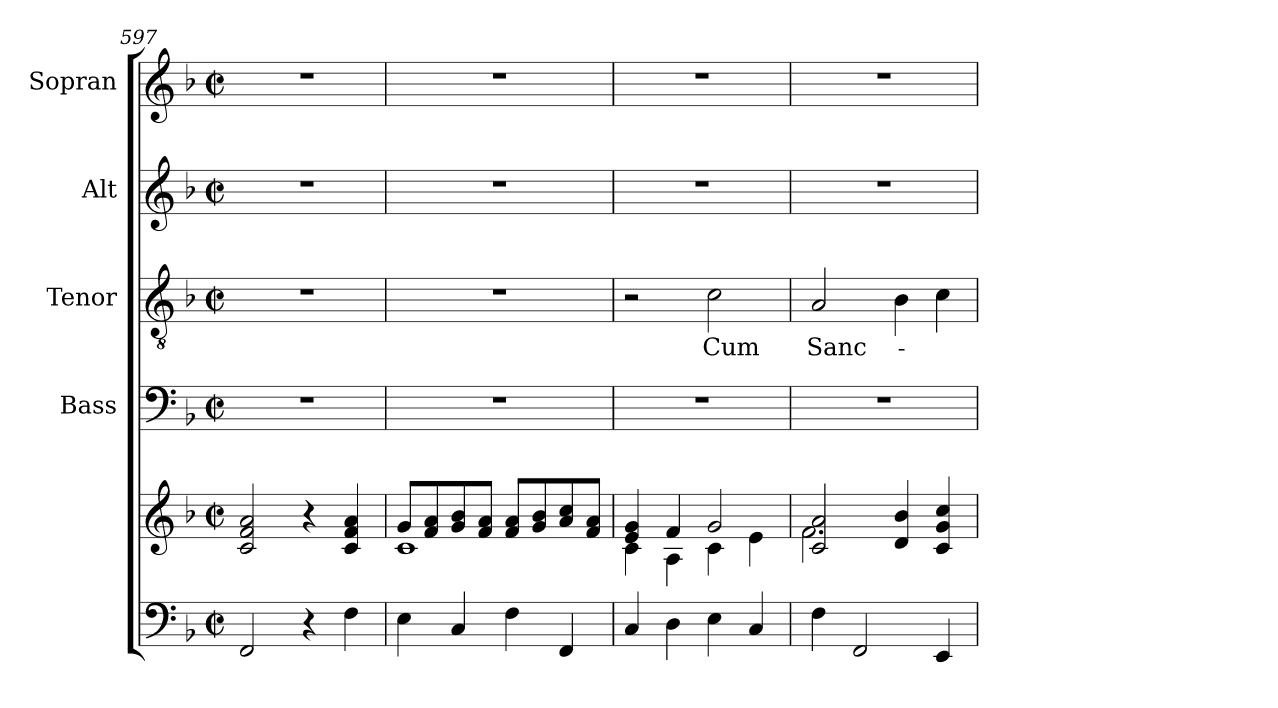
**kern	**kern	**kern	**kern	**text	**kern	**kern
*part5	*part5	*part4	*part3	*part3	*part2	*part1
*staff6	*staff5	*staff4	*staff3	*staff3	*staff2	*staff1
*	*	*I"Bass	*I"Tenor	*	*I"Alt	*I"Sopran
*	*	*I'B.	*I'T.	*	*I'A.	*I'S.
*clefF4	*clefG2	*clefF4	*clefGv2	*	*clefG2	*clefG2
*k[b-]	*k[b-]	*k[b-]	*k[b-]	*	*k[b-]	*k[b-]
*F:	*F:	*F:	*F:	*	*F:	*F:
*M2/2	*M2/2	*M2/2	*M2/2	*	*M2/2	*M2/2
*met(c|)	*met(c|)	*met(c|)	*met(c|)	*	*met(c|)	*met(c|)
=597	=597	=597	=597	=597	=597	=597
2FF/	2c/ 2f/ 2a/	1r	1r	.	1r	1r
4r	4r	.	.	.	.	.
4F\	4c/ 4f/ 4a/	.	.	.	.	.
=598	=598	=598	=598	=598	=598	=598
*	*^	*	*	*	*	*
4E\	8g/L	1c	1r	1r	.	1r	1r
.	8f/ 8a/	.	.	.	.	.	.
4C/	8g/ 8b-/	.	.	.	.	.	.
.	8f/ 8a/J	.	.	.	.	.	.
4F\	8f/ 8a/L	.	.	.	.	.	.
.	8g/ 8b-/	.	.	.	.	.	.
4FF/	8a/ 8cc/	.	.	.	.	.	.
.	8f/ 8a/J	.	.	.	.	.	.
=599	=599	=599	=599	=599	=599	=599	=599
4C/	4e/ 4g/	4c\	1r	2r	.	1r	1r
4D\	4f/	4A\	.	.	.	.	.
!	!	!	!	!	!LO:LY:b	!	!
4E\	2g/	4c\	.	2c\	Cum	.	.
4C/	.	4e\	.	.	.	.	.
=600	=600	=600	=600	=600	=600	=600	=600
!	!	!	!	!	!LO:LY:b	!	!
4F\	2c/ 2a/	2.f\	1r	2A/	Sanc-	1r	1r
2FF/	.	.	.	.	.	.	.
.	4d/ 4b-/	.	.	4B-\	.	.	.
4EE/	4c/ 4g/ 4cc/	4ryy	.	4c\	.	.	.
*	*v	*v	*	*	*	*	*
=	=	=	=	=	=	=
*-	*-	*-	*-	*-	*-	*-
